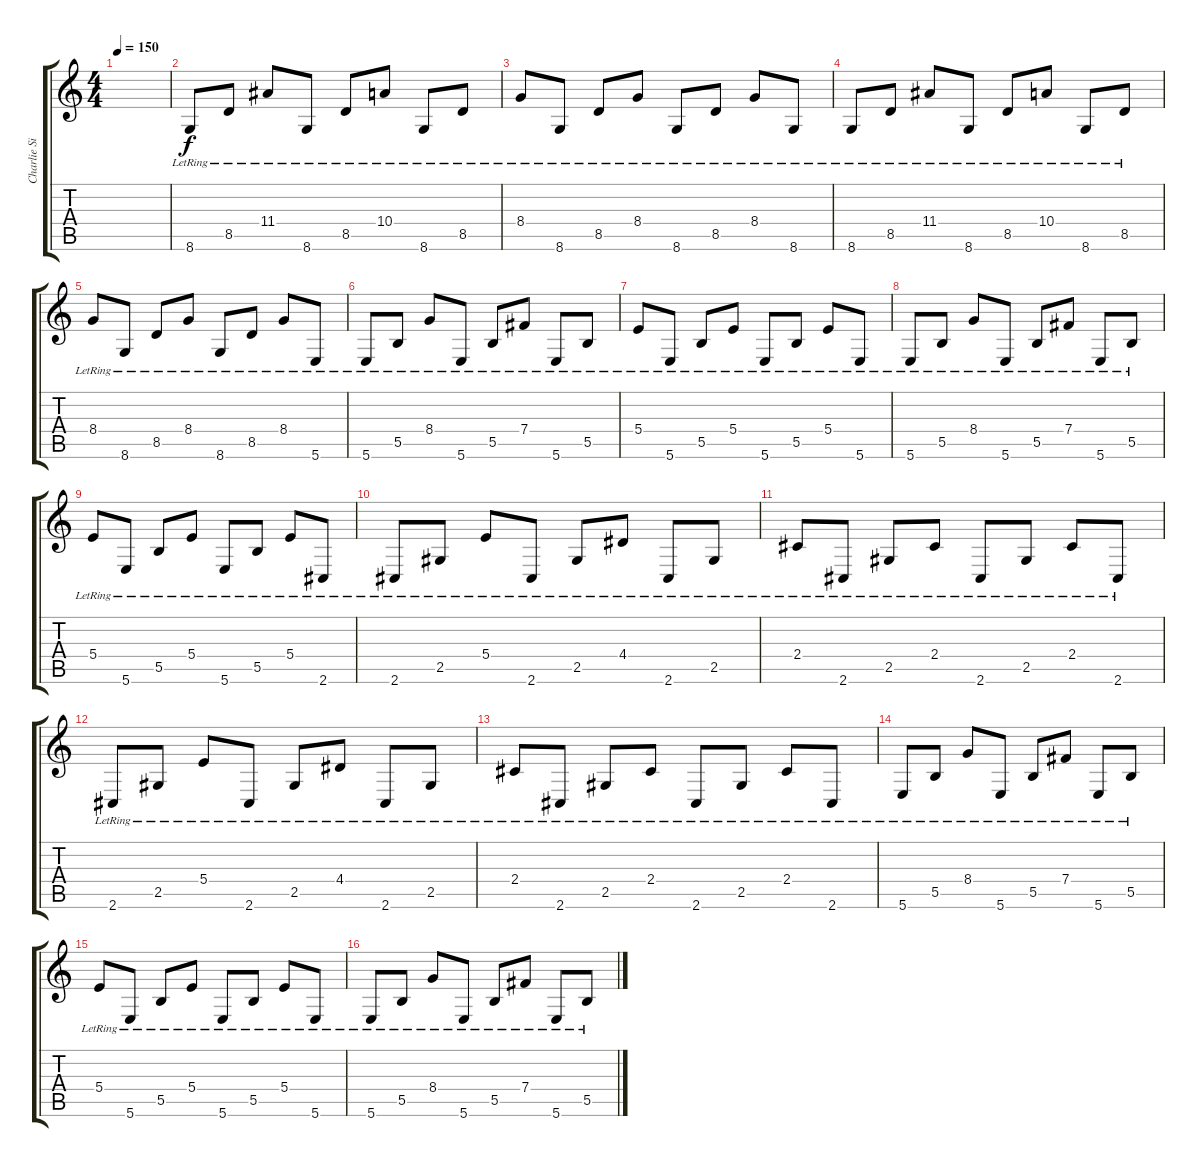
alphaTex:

\track ("Charlie Simpson Clean" "Charlie Si") {instrument electricguitarjazz}
\staff {score tabs}
\tuning (Db4 Ab3 E3 B2 Gb2 B1) {hide}
\ts (4 4)
\tempo 150
\clef g2
\ks c
|
8.6{lr}.8 8.5{lr}.8 11.4{lr}.8 8.6{lr}.8 8.5{lr}.8 10.4{lr}.8 8.6{lr}.8 8.5{lr}.8 |
8.4{lr}.8 8.6{lr}.8 8.5{lr}.8 8.4{lr}.8 8.6{lr}.8 8.5{lr}.8 8.4{lr}.8 8.6{lr}.8 |
8.6{lr}.8 8.5{lr}.8 11.4{lr}.8 8.6{lr}.8 8.5{lr}.8 10.4{lr}.8 8.6{lr}.8 8.5{lr}.8 |
8.4{lr}.8 8.6{lr}.8 8.5{lr}.8 8.4{lr}.8 8.6{lr}.8 8.5{lr}.8 8.4{lr}.8 5.6{lr}.8 |
5.6{lr}.8 5.5{lr}.8 8.4{lr}.8 5.6{lr}.8 5.5{lr}.8 7.4{lr}.8 5.6{lr}.8 5.5{lr}.8 |
5.4{lr}.8 5.6{lr}.8 5.5{lr}.8 5.4{lr}.8 5.6{lr}.8 5.5{lr}.8 5.4{lr}.8 5.6{lr}.8 |
5.6{lr}.8 5.5{lr}.8 8.4{lr}.8 5.6{lr}.8 5.5{lr}.8 7.4{lr}.8 5.6{lr}.8 5.5{lr}.8 |
5.4{lr}.8 5.6{lr}.8 5.5{lr}.8 5.4{lr}.8 5.6{lr}.8 5.5{lr}.8 5.4{lr}.8 2.6{lr}.8 |
2.6{lr}.8 2.5{lr}.8 5.4{lr}.8 2.6{lr}.8 2.5{lr}.8 4.4{lr}.8 2.6{lr}.8 2.5{lr}.8 |
2.4{lr}.8 2.6{lr}.8 2.5{lr}.8 2.4{lr}.8 2.6{lr}.8 2.5{lr}.8 2.4{lr}.8 2.6{lr}.8 |
2.6{lr}.8 2.5{lr}.8 5.4{lr}.8 2.6{lr}.8 2.5{lr}.8 4.4{lr}.8 2.6{lr}.8 2.5{lr}.8 |
2.4{lr}.8 2.6{lr}.8 2.5{lr}.8 2.4{lr}.8 2.6{lr}.8 2.5{lr}.8 2.4{lr}.8 2.6{lr}.8 |
5.6{lr}.8 5.5{lr}.8 8.4{lr}.8 5.6{lr}.8 5.5{lr}.8 7.4{lr}.8 5.6{lr}.8 5.5{lr}.8 |
5.4{lr}.8 5.6{lr}.8 5.5{lr}.8 5.4{lr}.8 5.6{lr}.8 5.5{lr}.8 5.4{lr}.8 5.6{lr}.8 |
5.6{lr}.8 5.5{lr}.8 8.4{lr}.8 5.6{lr}.8 5.5{lr}.8 7.4{lr}.8 5.6{lr}.8 5.5{lr}.8
